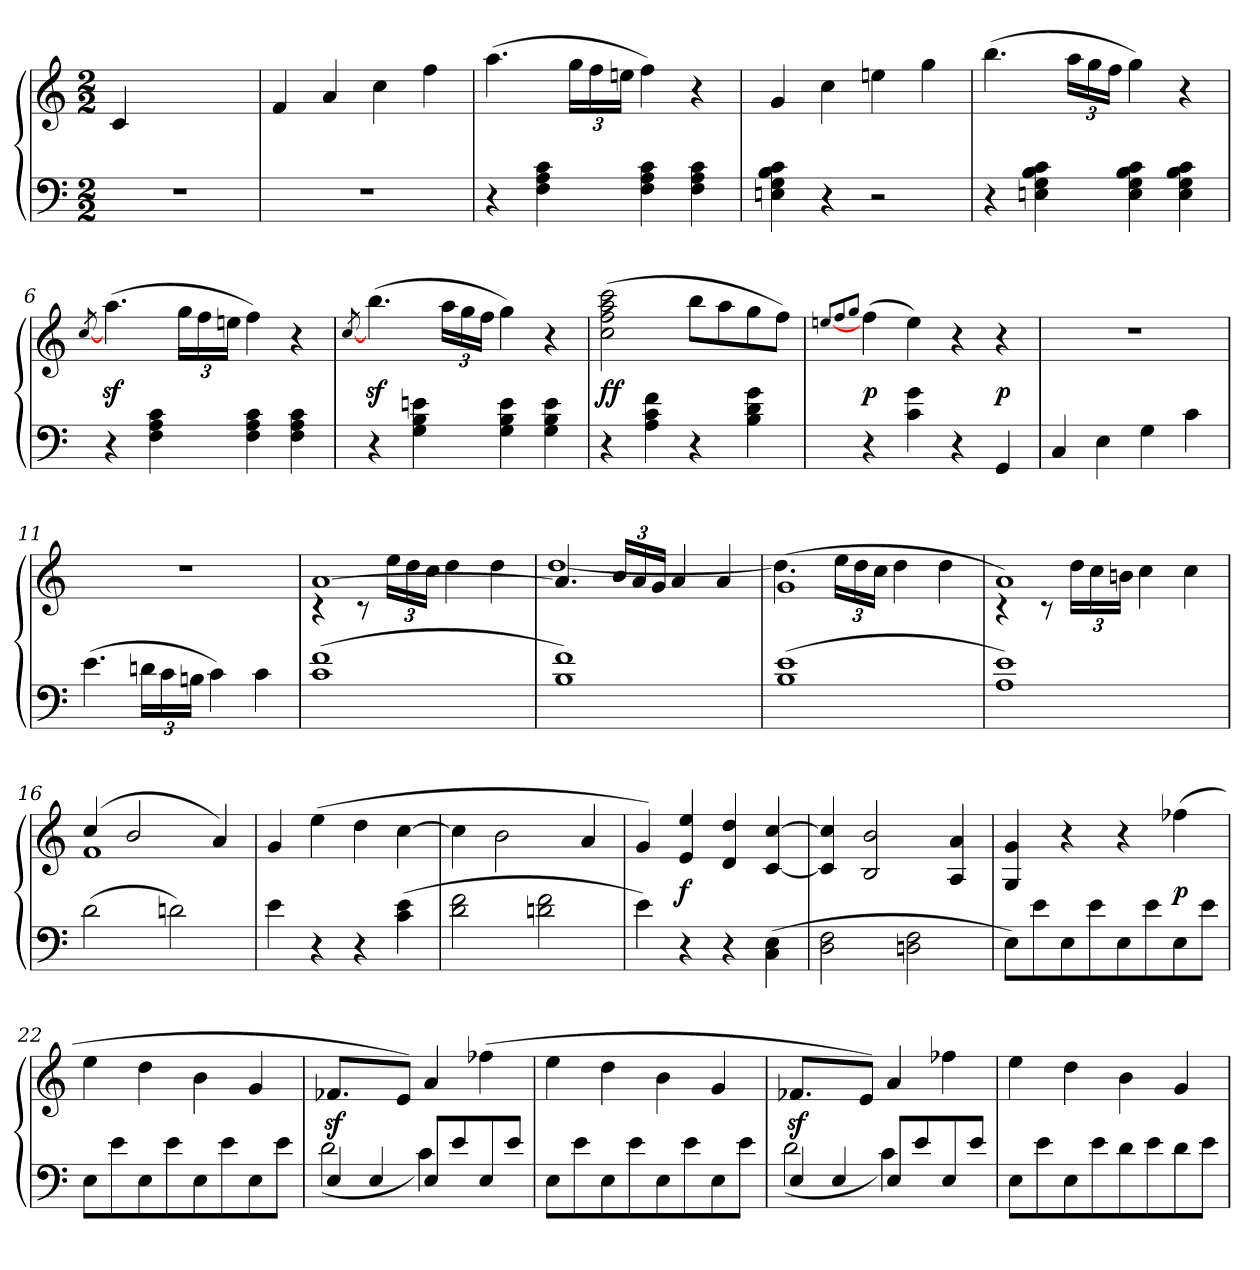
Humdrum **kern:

**kern	**kern	**dynam
*part1	*part1	*part1
*staff2	*staff1	*staff1/2
*clefF4	*clefG2	*
*k[]	*k[]	*
*a:	*a:	*
*M2/2	*M2/2	*
=1	=1	=1
1r	4c	p allegro
.	2.ryy	.
=2	=2	=2
1r	4f	.
.	4a	.
.	4cc	.
.	4ff	.
=3	=3	=3
4r	(4.aa	.
4F 4A 4c	.	.
.	24ggLL	.
.	24ff	.
.	24eenJJ	.
4F 4A 4c	4ff)	.
4F 4A 4c	4r	.
=4	=4	=4
4En 4G 4B 4c	4g	.
4r	4cc	.
2r	4een	.
.	4gg	.
=5	=5	=5
4r	(4.bb	.
4En 4G 4B 4c	.	.
.	24aaLL	.
.	24gg	.
.	24ffJJ	.
4E 4G 4B 4c	4gg)	.
4E 4G 4B 4c	4r	.
=6	=6	=6
.	[8qcc	.
4r	(4.aaz]	.
4F 4A 4c	.	.
.	24ggLL	.
.	24ff	.
.	24eenJJ	.
4F 4A 4c	4ff)	.
4F 4A 4c	4r	.
=7	=7	=7
.	[8qcc	.
4r	(4.bbz]	.
4G 4B 4en	.	.
.	24aaLL	.
.	24gg	.
.	24ffJJ	.
4G 4B 4e	4gg)	.
4G 4B 4e	4r	.
=8	=8	=8
4r	(2cc 2ff 2aa 2ccc	ff
4A 4c 4f	.	.
4r	8bbL	.
.	8aa	.
4B 4d 4g	8gg	.
.	8ffJ)	.
=9	=9	=9
.	[8qeenL	.
.	8qff	.
.	8qggJ	.
4r	(4ff]	p
4c 4g	4ee)	.
4r	4r	.
4GG	4r	p
=10	=10	=10
4C	1r	.
4E	.	.
4G	.	.
4c	.	.
=11	=11	=11
(4.e	1r	.
24dnLL	.	.
24c	.	.
24BnJJ	.	.
4c)	.	.
4c	.	.
=12	=12	=12
*	*^	*
(1c 1f	[1a	4r	.
.	.	8r	.
.	.	24eeLL	.
.	.	24dd	.
.	.	24ccJJ	.
.	.	4dd	.
.	.	4dd	.
=13	=13	=13	=13
1B 1f)	4.a]	[1dd	.
.	24bLL	.	.
.	24a	.	.
.	24gJJ	.	.
.	4a	.	.
.	4a	.	.
=14	=14	=14	=14
(1B 1e	(1g	4.dd]	.
.	.	24eeLL	.
.	.	24dd	.
.	.	24ccJJ	.
.	.	4dd	.
.	.	4dd	.
=15	=15	=15	=15
1A 1e)	1a)	4r	.
.	.	8r	.
.	.	24ddLL	.
.	.	24cc	.
.	.	24bnJJ	.
.	.	4cc	.
.	.	4cc	.
=16	=16	=16	=16
(2d	(4cc	1f	.
.	2b	.	.
2dn)	.	.	.
.	4a)	.	.
*	*v	*v	*
=17	=17	=17
4e	4g	.
4r	(4ee	.
4r	4dd	.
(4c 4e	[4cc	.
=18	=18	=18
2d 2f	4cc]	.
.	2b	.
2dn 2f	.	.
.	4a	.
=19	=19	=19
4e)	4g)	.
4r	4e 4ee	f
4r	4d 4dd	.
(4C 4E	[4c [4cc	.
=20	=20	=20
2D 2F	4c] 4cc]	.
.	2B 2b	.
2Dn 2F	.	.
.	4A 4a	.
=21	=21	=21
8EL)	4G 4g	.
8e	.	.
8E	4r	.
8e	.	.
8E	4r	.
8e	.	.
8E	(4ff-X	p
8eJ	.	.
=22	=22	=22
8EL	4ee	.
8e	.	.
8E	4dd	.
8e	.	.
8E	4b	.
8e	.	.
8E	4g	.
8eJ	.	.
=23	=23	=23
*^	*	*
4E	(2d	4.f-Xz	.
4E	.	.	.
.	.	8eJ)	.
8EL	4c)	4a	.
8e	.	.	.
8E	4ryy	(4ff-X	.
8eJ	.	.	.
*v	*v	*	*
=24	=24	=24
8EL	4ee	.
8e	.	.
8E	4dd	.
8e	.	.
8E	4b	.
8e	.	.
8E	4g	.
8eJ	.	.
=25	=25	=25
*^	*	*
4E	(2d	4.f-Xz	.
4E	.	.	.
.	.	8eJ)	.
8EL	4c)	4a	.
8e	.	.	.
8E	4ryy	4ff-X	.
8eJ	.	.	.
*v	*v	*	*
=26	=26	=26
8EL	4ee	.
8e	.	.
8E	4dd	.
8e	.	.
8d	4b	.
8e	.	.
8d	4g	.
8eJ	.	.
=	=	=
*-	*-	*-
